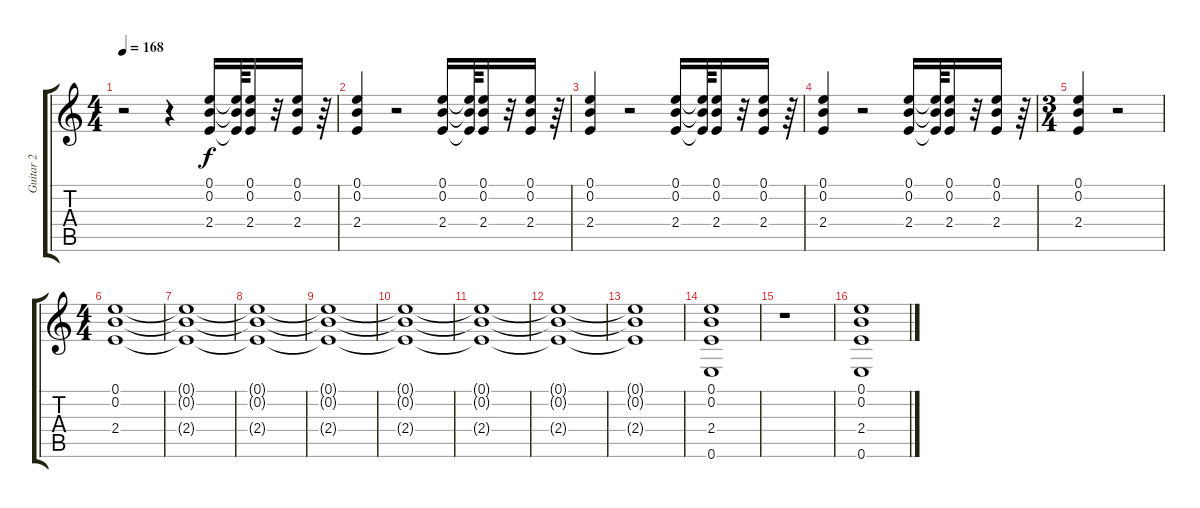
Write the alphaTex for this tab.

\track ("Guitar 2" "Guitar 2") {instrument overdrivenguitar}
\staff {score tabs}
\tuning (E4 B3 G3 D3 A2 E2) {hide}
\ts (4 4)
\tempo 168
\clef g2
\ks c
r.2{dy f instrument overdrivenguitar} r.4 (0.1 0.2 2.4).16 (0.1{t} 0.2{t} 2.4{t}).64 (0.1 0.2 2.4).16 r.32 (0.1 0.2 2.4).16 r.64 |
(0.1 0.2 2.4).4 r.2 (0.1 0.2 2.4).16 (0.1{t} 0.2{t} 2.4{t}).64 (0.1 0.2 2.4).16 r.32 (0.1 0.2 2.4).16 r.64 |
(0.1 0.2 2.4).4 r.2 (0.1 0.2 2.4).16 (0.1{t} 0.2{t} 2.4{t}).64 (0.1 0.2 2.4).16 r.32 (0.1 0.2 2.4).16 r.64 |
(0.1 0.2 2.4).4 r.2 (0.1 0.2 2.4).16 (0.1{t} 0.2{t} 2.4{t}).64 (0.1 0.2 2.4).16 r.32 (0.1 0.2 2.4).16 r.64 |
\ts (3 4)
(0.1 0.2 2.4).4 r.2 |
\ts (4 4)
(0.1 0.2 2.4).1 |
(0.1{t} 0.2{t} 2.4{t}).1 |
(0.1{t} 0.2{t} 2.4{t}).1 |
(0.1{t} 0.2{t} 2.4{t}).1 |
(0.1{t} 0.2{t} 2.4{t}).1 |
(0.1{t} 0.2{t} 2.4{t}).1 |
(0.1{t} 0.2{t} 2.4{t}).1 |
(0.1{t} 0.2{t} 2.4{t}).1 |
(0.1 0.2 2.4 0.6).1 |
r.1 |
(0.1 0.2 2.4 0.6).1
